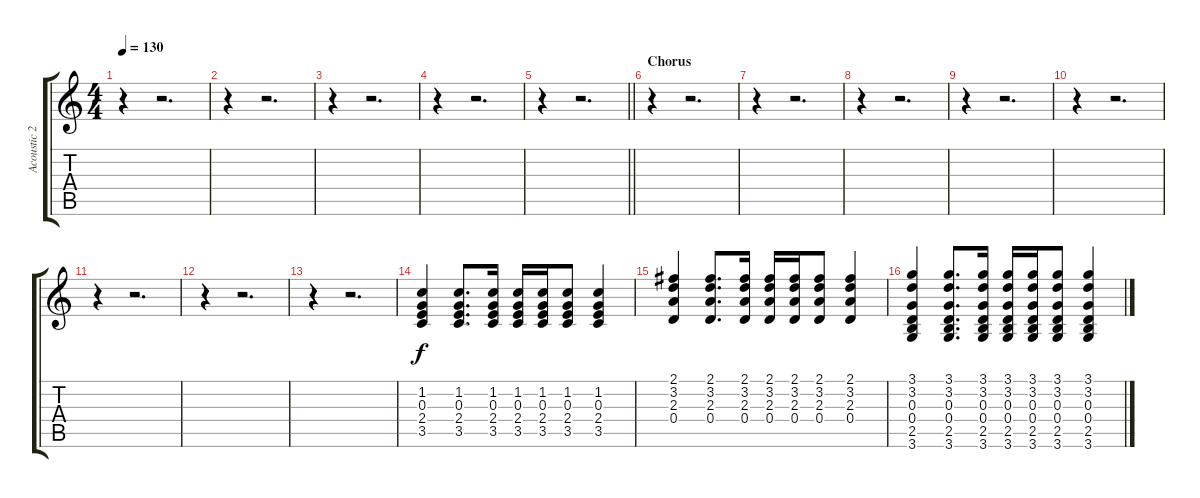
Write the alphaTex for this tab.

\track ("Acoustic 2" "Acoustic 2") {instrument acousticguitarsteel}
\staff {score tabs}
\tuning (E4 B3 G3 D3 A2 E2) {hide}
\ts (4 4)
\tempo 130
\clef g2
\ks c
r.4{dy f} r.2{d} |
r.4 r.2{d} |
r.4 r.2{d} |
r.4 r.2{d} |
\barLineRight lightlight
r.4 r.2{d} |
\section ("" "Chorus")
r.4 r.2{d} |
r.4 r.2{d} |
r.4 r.2{d} |
r.4 r.2{d} |
r.4 r.2{d} |
r.4 r.2{d} |
r.4 r.2{d} |
r.4 r.2{d} |
(1.2 0.3 2.4 3.5).4 (1.2 0.3 2.4 3.5).8{d} (1.2 0.3 2.4 3.5).16 (1.2 0.3 2.4 3.5).16 (1.2 0.3 2.4 3.5).16 (1.2 0.3 2.4 3.5).8 (1.2 0.3 2.4 3.5).4 |
(2.1 3.2 2.3 0.4).4 (2.1 3.2 2.3 0.4).8{d} (2.1 3.2 2.3 0.4).16 (2.1 3.2 2.3 0.4).16 (2.1 3.2 2.3 0.4).16 (2.1 3.2 2.3 0.4).8 (2.1 3.2 2.3 0.4).4 |
(3.1 3.2 0.3 0.4 2.5 3.6).4 (3.1 3.2 0.3 0.4 2.5 3.6).8{d} (3.1 3.2 0.3 0.4 2.5 3.6).16 (3.1 3.2 0.3 0.4 2.5 3.6).16 (3.1 3.2 0.3 0.4 2.5 3.6).16 (3.1 3.2 0.3 0.4 2.5 3.6).8 (3.1 3.2 0.3 0.4 2.5 3.6).4
